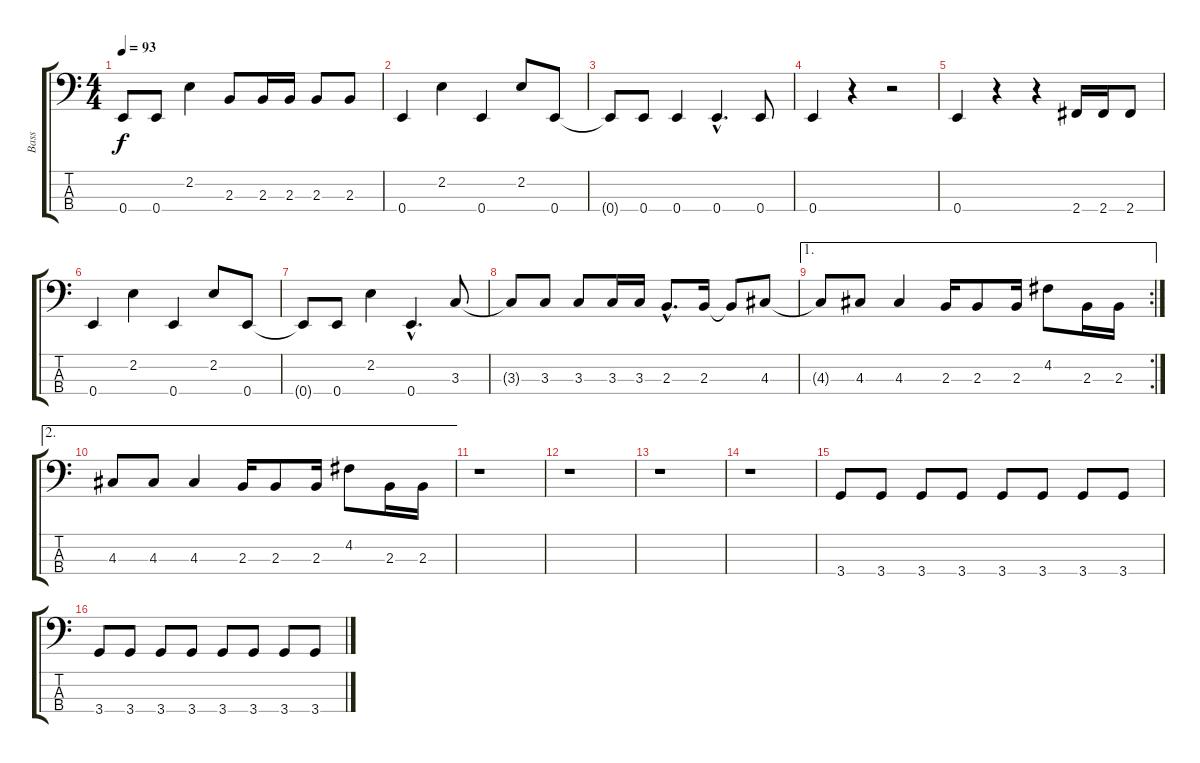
\track ("Bass" "Bass") {instrument electricbassfinger}
\staff {score tabs}
\tuning (G2 D2 A1 E1) {hide}
\ts (4 4)
\tempo 93
\clef f4
\ks c
0.4{t}.8{dy f} 0.4.8 2.2.4 2.3.8 2.3.16 2.3.16 2.3.8 2.3.8 |
0.4.4 2.2.4 0.4.4 2.2.8 0.4.8 |
0.4{t}.8 0.4.8 0.4.4 0.4{hac}.4{d} 0.4.8 |
0.4.4 r.4 r.2 |
0.4.4 r.4 r.4 2.4.16 2.4.16 2.4.8 |
0.4.4 2.2.4 0.4.4 2.2.8 0.4.8 |
0.4{t}.8 0.4.8 2.2.4 0.4{hac}.4{d} 3.3.8 |
3.3{t}.8 3.3.8 3.3.8 3.3.16 3.3.16 2.3{hac}.8{d} 2.3.16 2.3{t}.8 4.3.8 |
\ae 1
\rc 2
4.3{t}.8 4.3.8 4.3.4 2.3.16 2.3.8 2.3.16 4.2.8 2.3.16 2.3.16 |
\ae 2
4.3.8 4.3.8 4.3.4 2.3.16 2.3.8 2.3.16 4.2.8 2.3.16 2.3.16 |
r.1 |
r.1 |
r.1 |
r.1 |
3.4.8 3.4.8 3.4.8 3.4.8 3.4.8 3.4.8 3.4.8 3.4.8 |
3.4.8 3.4.8 3.4.8 3.4.8 3.4.8 3.4.8 3.4.8 3.4.8
